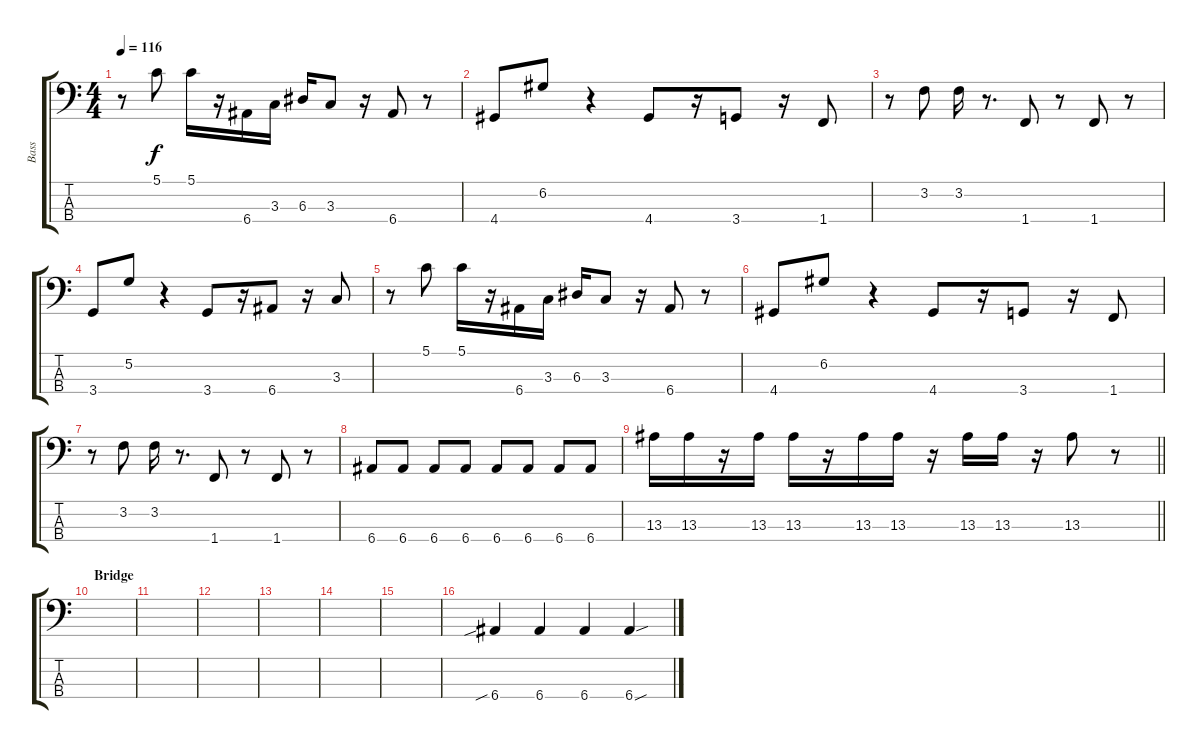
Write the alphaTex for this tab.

\track ("Bass" "Bass") {instrument slapbass1}
\staff {score tabs}
\tuning (G2 D2 A1 E1) {hide}
\ts (4 4)
\tempo 116
\clef f4
\ks c
r.8{dy f} 5.1.8 5.1.16 r.16 6.4.16 3.3.16 6.3.16 3.3.8 r.16 6.4.8 r.8 |
4.4.8 6.2.8 r.4 4.4.8 r.16 3.4.8 r.16 1.4.8 |
r.8 3.2.8 3.2.16 r.8{d} 1.4.8 r.8 1.4.8 r.8 |
3.4.8 5.2.8 r.4 3.4.8 r.16 6.4.8 r.16 3.3.8 |
r.8 5.1.8 5.1.16 r.16 6.4.16 3.3.16 6.3.16 3.3.8 r.16 6.4.8 r.8 |
4.4.8 6.2.8 r.4 4.4.8 r.16 3.4.8 r.16 1.4.8 |
r.8 3.2.8 3.2.16 r.8{d} 1.4.8 r.8 1.4.8 r.8 |
6.4.8 6.4.8 6.4.8 6.4.8 6.4.8 6.4.8 6.4.8 6.4.8 |
\barLineRight lightlight
13.3.16 13.3.16 r.16 13.3.16 13.3.16 r.16 13.3.16 13.3.16 r.16 13.3.16 13.3.16 r.16 13.3.8 r.8 |
\section ("" "Bridge")
|
|
|
|
|
|
6.4{sib}.4 6.4.4 6.4.4 6.4{sou}.4
